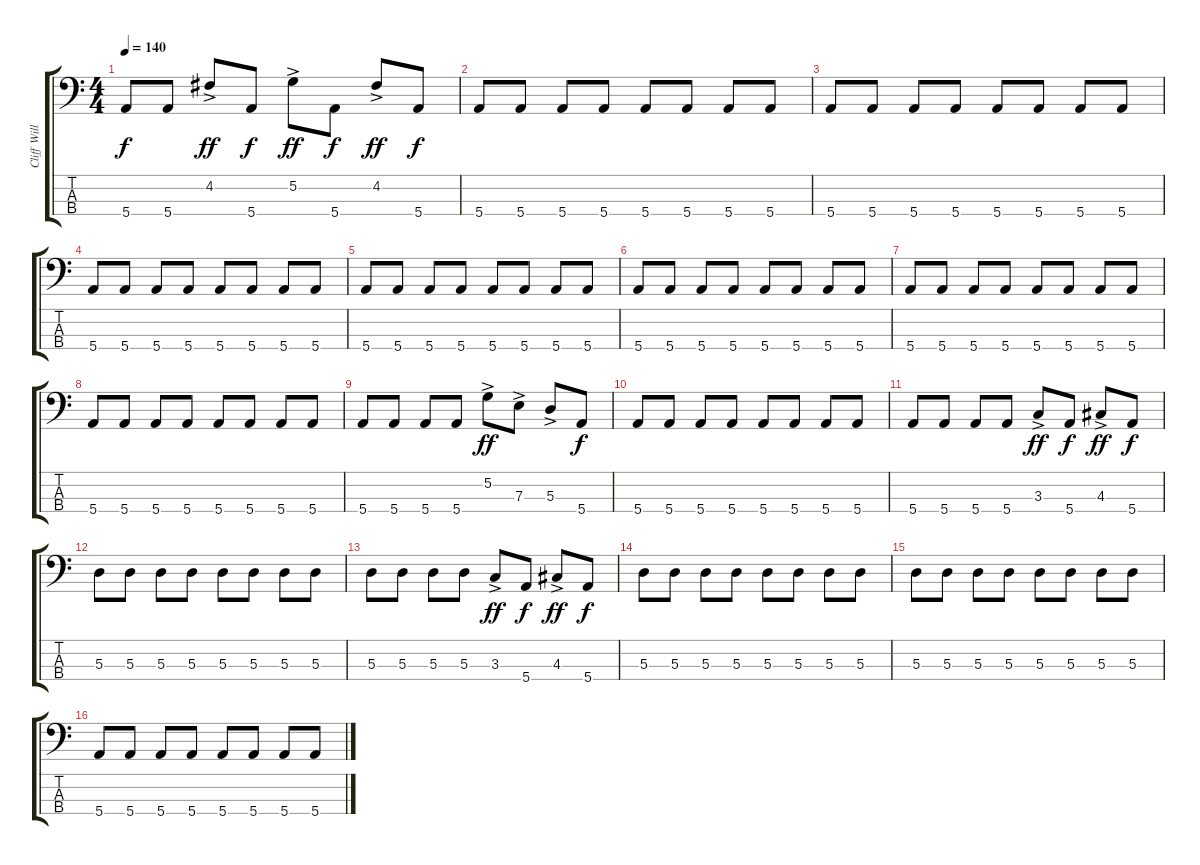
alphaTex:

\track ("Cliff Williams" "Cliff Will") {instrument electricbassfinger}
\staff {score tabs}
\tuning (G2 D2 A1 E1) {hide}
\ts (4 4)
\tempo 140
\clef f4
\ks c
5.4.8{dy f} 5.4.8 4.2{ac}.8{dy ff} 5.4.8{dy f} 5.2{ac}.8{dy ff} 5.4.8{dy f} 4.2{ac}.8{dy ff} 5.4.8{dy f} |
5.4.8 5.4.8 5.4.8 5.4.8 5.4.8 5.4.8 5.4.8 5.4.8 |
5.4.8 5.4.8 5.4.8 5.4.8 5.4.8 5.4.8 5.4.8 5.4.8 |
5.4.8 5.4.8 5.4.8 5.4.8 5.4.8 5.4.8 5.4.8 5.4.8 |
5.4.8 5.4.8 5.4.8 5.4.8 5.4.8 5.4.8 5.4.8 5.4.8 |
5.4.8 5.4.8 5.4.8 5.4.8 5.4.8 5.4.8 5.4.8 5.4.8 |
5.4.8 5.4.8 5.4.8 5.4.8 5.4.8 5.4.8 5.4.8 5.4.8 |
5.4.8 5.4.8 5.4.8 5.4.8 5.4.8 5.4.8 5.4.8 5.4.8 |
5.4.8 5.4.8 5.4.8 5.4.8 5.2{ac}.8{dy ff} 7.3{ac}.8 5.3{ac}.8 5.4.8{dy f} |
5.4.8 5.4.8 5.4.8 5.4.8 5.4.8 5.4.8 5.4.8 5.4.8 |
5.4.8 5.4.8 5.4.8 5.4.8 3.3{ac}.8{dy ff} 5.4.8{dy f} 4.3{ac}.8{dy ff} 5.4.8{dy f} |
5.3.8 5.3.8 5.3.8 5.3.8 5.3.8 5.3.8 5.3.8 5.3.8 |
5.3.8 5.3.8 5.3.8 5.3.8 3.3{ac}.8{dy ff} 5.4.8{dy f} 4.3{ac}.8{dy ff} 5.4.8{dy f} |
5.3.8 5.3.8 5.3.8 5.3.8 5.3.8 5.3.8 5.3.8 5.3.8 |
5.3.8 5.3.8 5.3.8 5.3.8 5.3.8 5.3.8 5.3.8 5.3.8 |
5.4.8 5.4.8 5.4.8 5.4.8 5.4.8 5.4.8 5.4.8 5.4.8
